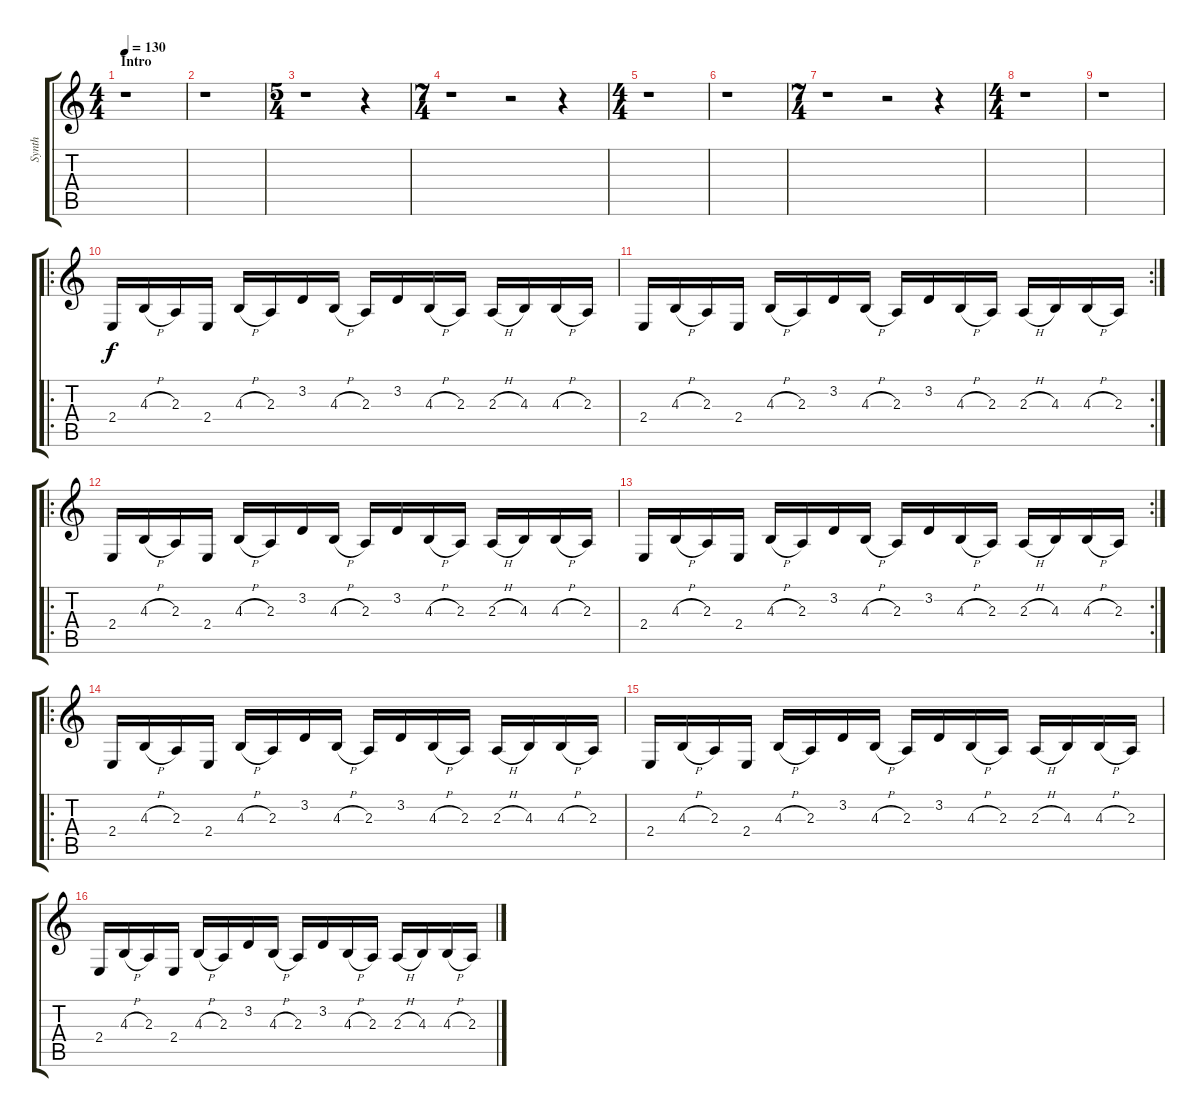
\track ("Synth" "Synth") {instrument lead2sawtooth}
\staff {score tabs}
\tuning (E4 B3 G3 D3 A2 E2) {hide}
\ts (4 4)
\section ("" "Intro")
\tempo 130
\clef g2
\ks c
r.1{dy f instrument lead2sawtooth} |
r.1 |
\ts (5 4)
r.1 r.4 |
\ts (7 4)
r.1 r.2 r.4 |
\ts (4 4)
r.1 |
r.1 |
\ts (7 4)
r.1 r.2 r.4 |
\ts (4 4)
r.1 |
r.1 |
\ro
2.4.16 4.3{h}.16 2.3.16 2.4.16 4.3{h}.16 2.3.16 3.2.16 4.3{h}.16 2.3.16 3.2.16 4.3{h}.16 2.3.16 2.3{h}.16 4.3.16 4.3{h}.16 2.3.16 |
\rc 2
2.4.16 4.3{h}.16 2.3.16 2.4.16 4.3{h}.16 2.3.16 3.2.16 4.3{h}.16 2.3.16 3.2.16 4.3{h}.16 2.3.16 2.3{h}.16 4.3.16 4.3{h}.16 2.3.16 |
\ro
2.4.16 4.3{h}.16 2.3.16 2.4.16 4.3{h}.16 2.3.16 3.2.16 4.3{h}.16 2.3.16 3.2.16 4.3{h}.16 2.3.16 2.3{h}.16 4.3.16 4.3{h}.16 2.3.16 |
\rc 2
2.4.16 4.3{h}.16 2.3.16 2.4.16 4.3{h}.16 2.3.16 3.2.16 4.3{h}.16 2.3.16 3.2.16 4.3{h}.16 2.3.16 2.3{h}.16 4.3.16 4.3{h}.16 2.3.16 |
\ro
2.4.16 4.3{h}.16 2.3.16 2.4.16 4.3{h}.16 2.3.16 3.2.16 4.3{h}.16 2.3.16 3.2.16 4.3{h}.16 2.3.16 2.3{h}.16 4.3.16 4.3{h}.16 2.3.16 |
2.4.16 4.3{h}.16 2.3.16 2.4.16 4.3{h}.16 2.3.16 3.2.16 4.3{h}.16 2.3.16 3.2.16 4.3{h}.16 2.3.16 2.3{h}.16 4.3.16 4.3{h}.16 2.3.16 |
2.4.16 4.3{h}.16 2.3.16 2.4.16 4.3{h}.16 2.3.16 3.2.16 4.3{h}.16 2.3.16 3.2.16 4.3{h}.16 2.3.16 2.3{h}.16 4.3.16 4.3{h}.16 2.3.16
